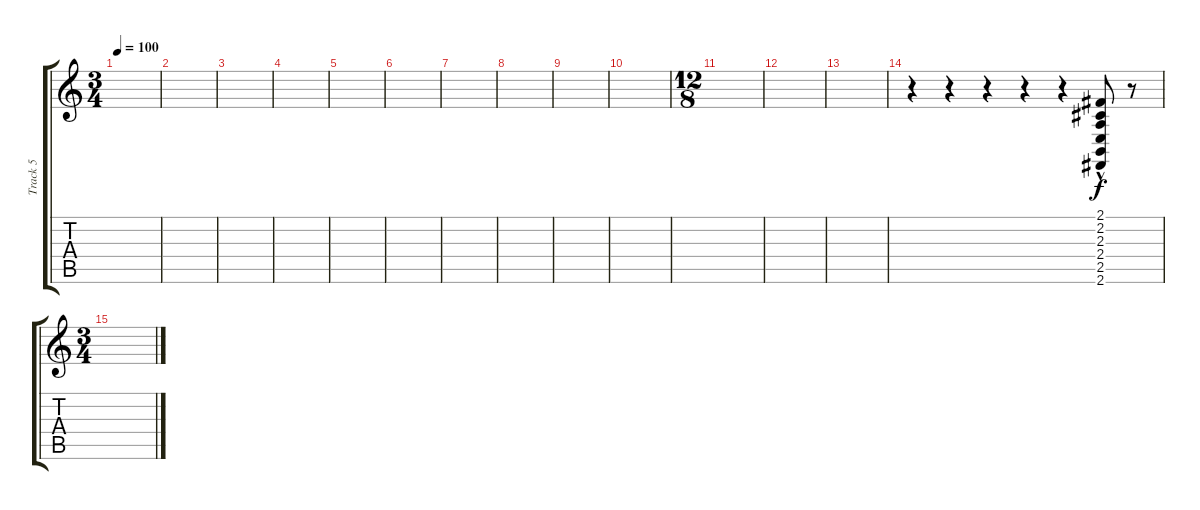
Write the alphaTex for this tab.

\track ("Track 5" "Track 5") {instrument applause}
\staff {score tabs}
\tuning (E4 B3 G3 D3 A2 E2) {hide}
\ts (3 4)
\tempo 100
\clef g2
\ks c
|
|
|
|
|
|
|
|
|
|
\ts (12 8)
|
|
|
r.4 r.4 r.4 r.4 r.4 (2.1 2.2{hac} 2.3{hac} 2.4{hac} 2.5{hac} 2.6{hac}).8 r.8 |
\ts (3 4)
